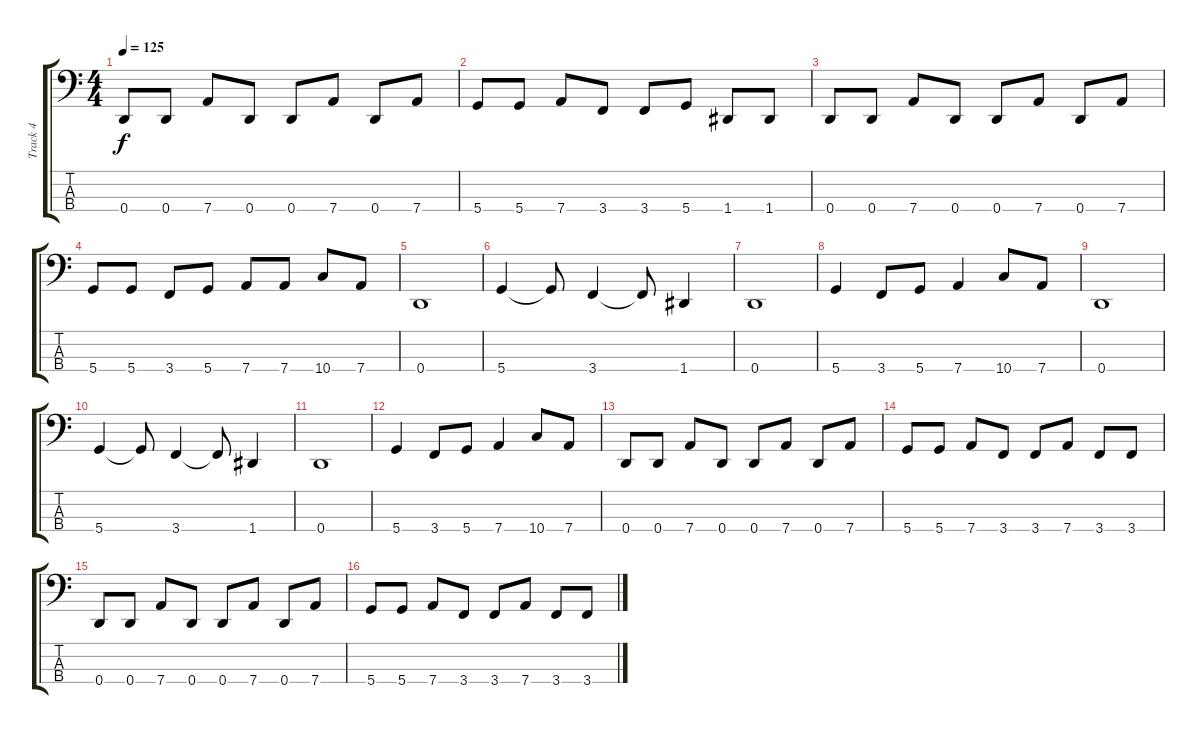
\track ("Track 4" "Track 4") {instrument electricbassfinger}
\staff {score tabs}
\tuning (G2 D2 A1 D1) {hide}
\ts (4 4)
\tempo 125
\clef f4
\ks c
0.4.8{dy f} 0.4.8 7.4.8 0.4.8 0.4.8 7.4.8 0.4.8 7.4.8 |
5.4.8 5.4.8 7.4.8 3.4.8 3.4.8 5.4.8 1.4.8 1.4.8 |
0.4.8 0.4.8 7.4.8 0.4.8 0.4.8 7.4.8 0.4.8 7.4.8 |
5.4.8 5.4.8 3.4.8 5.4.8 7.4.8 7.4.8 10.4.8 7.4.8 |
0.4.1 |
5.4.4 5.4{t}.8 3.4.4 3.4{t}.8 1.4.4 |
0.4.1 |
5.4.4 3.4.8 5.4.8 7.4.4 10.4.8 7.4.8 |
0.4.1 |
5.4.4 5.4{t}.8 3.4.4 3.4{t}.8 1.4.4 |
0.4.1 |
5.4.4 3.4.8 5.4.8 7.4.4 10.4.8 7.4.8 |
0.4.8 0.4.8 7.4.8 0.4.8 0.4.8 7.4.8 0.4.8 7.4.8 |
5.4.8 5.4.8 7.4.8 3.4.8 3.4.8 7.4.8 3.4.8 3.4.8 |
0.4.8 0.4.8 7.4.8 0.4.8 0.4.8 7.4.8 0.4.8 7.4.8 |
5.4.8 5.4.8 7.4.8 3.4.8 3.4.8 7.4.8 3.4.8 3.4.8
